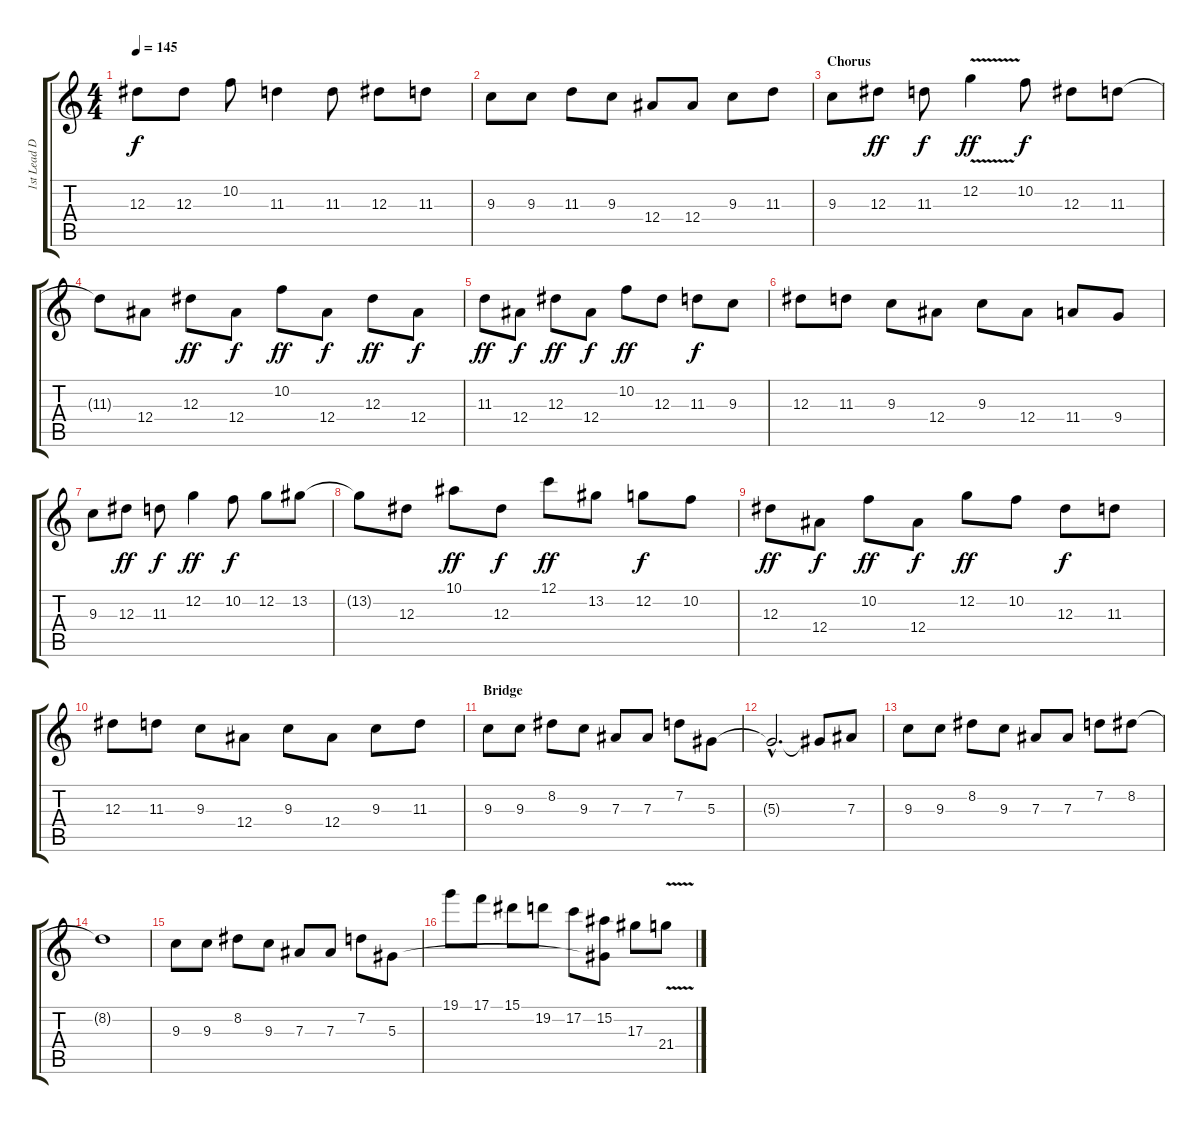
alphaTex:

\track ("1st Lead Distortion Guitar" "1st Lead D") {instrument distortionguitar}
\staff {score tabs}
\tuning (C4 G3 Eb3 Bb2 F2 C2) {hide}
\ts (4 4)
\tempo 145
\clef g2
\ks c
12.3.8{dy f} 12.3.8 10.2.8 11.3.4 11.3.8 12.3.8 11.3.8 |
9.3.8 9.3.8 11.3.8 9.3.8 12.4.8 12.4.8 9.3.8 11.3.8 |
\section ("" "Chorus")
9.3.8 12.3.8{dy ff} 11.3.8{dy f} 12.2{v}.4{dy ff} 10.2.8{dy f} 12.3.8 11.3.8 |
11.3{t}.8 12.4.8 12.3.8{dy ff} 12.4.8{dy f} 10.2.8{dy ff} 12.4.8{dy f} 12.3.8{dy ff} 12.4.8{dy f} |
11.3.8{dy ff} 12.4.8{dy f} 12.3.8{dy ff} 12.4.8{dy f} 10.2.8{dy ff} 12.3.8 11.3.8{dy f} 9.3.8 |
12.3.8 11.3.8 9.3.8 12.4.8 9.3.8 12.4.8 11.4.8 9.4.8 |
9.3.8 12.3.8{dy ff} 11.3.8{dy f} 12.2.4{dy ff} 10.2.8{dy f} 12.2.8 13.2.8 |
13.2{t}.8 12.3.8 10.1.8{dy ff} 12.3.8{dy f} 12.1.8{dy ff} 13.2.8 12.2.8{dy f} 10.2.8 |
12.3.8{dy ff} 12.4.8{dy f} 10.2.8{dy ff} 12.4.8{dy f} 12.2.8{dy ff} 10.2.8 12.3.8{dy f} 11.3.8 |
12.3.8 11.3.8 9.3.8 12.4.8 9.3.8 12.4.8 9.3.8 11.3.8 |
\section ("" "Bridge")
9.3.8 9.3.8 8.2.8 9.3.8 7.3.8 7.3.8 7.2.8 5.3.8 |
5.3{hac t}.2{d} 5.3{t}.8 7.3.8 |
9.3.8 9.3.8 8.2.8 9.3.8 7.3.8 7.3.8 7.2.8 8.2.8 |
8.2{t}.1 |
9.3.8 9.3.8 8.2.8 9.3.8 7.3.8 7.3.8 7.2.8 5.3.8 |
19.1.8 17.1.8 15.1.8 19.2.8 17.2.8 (15.2 5.3{t}).8 17.3.8 21.4{v}.8
